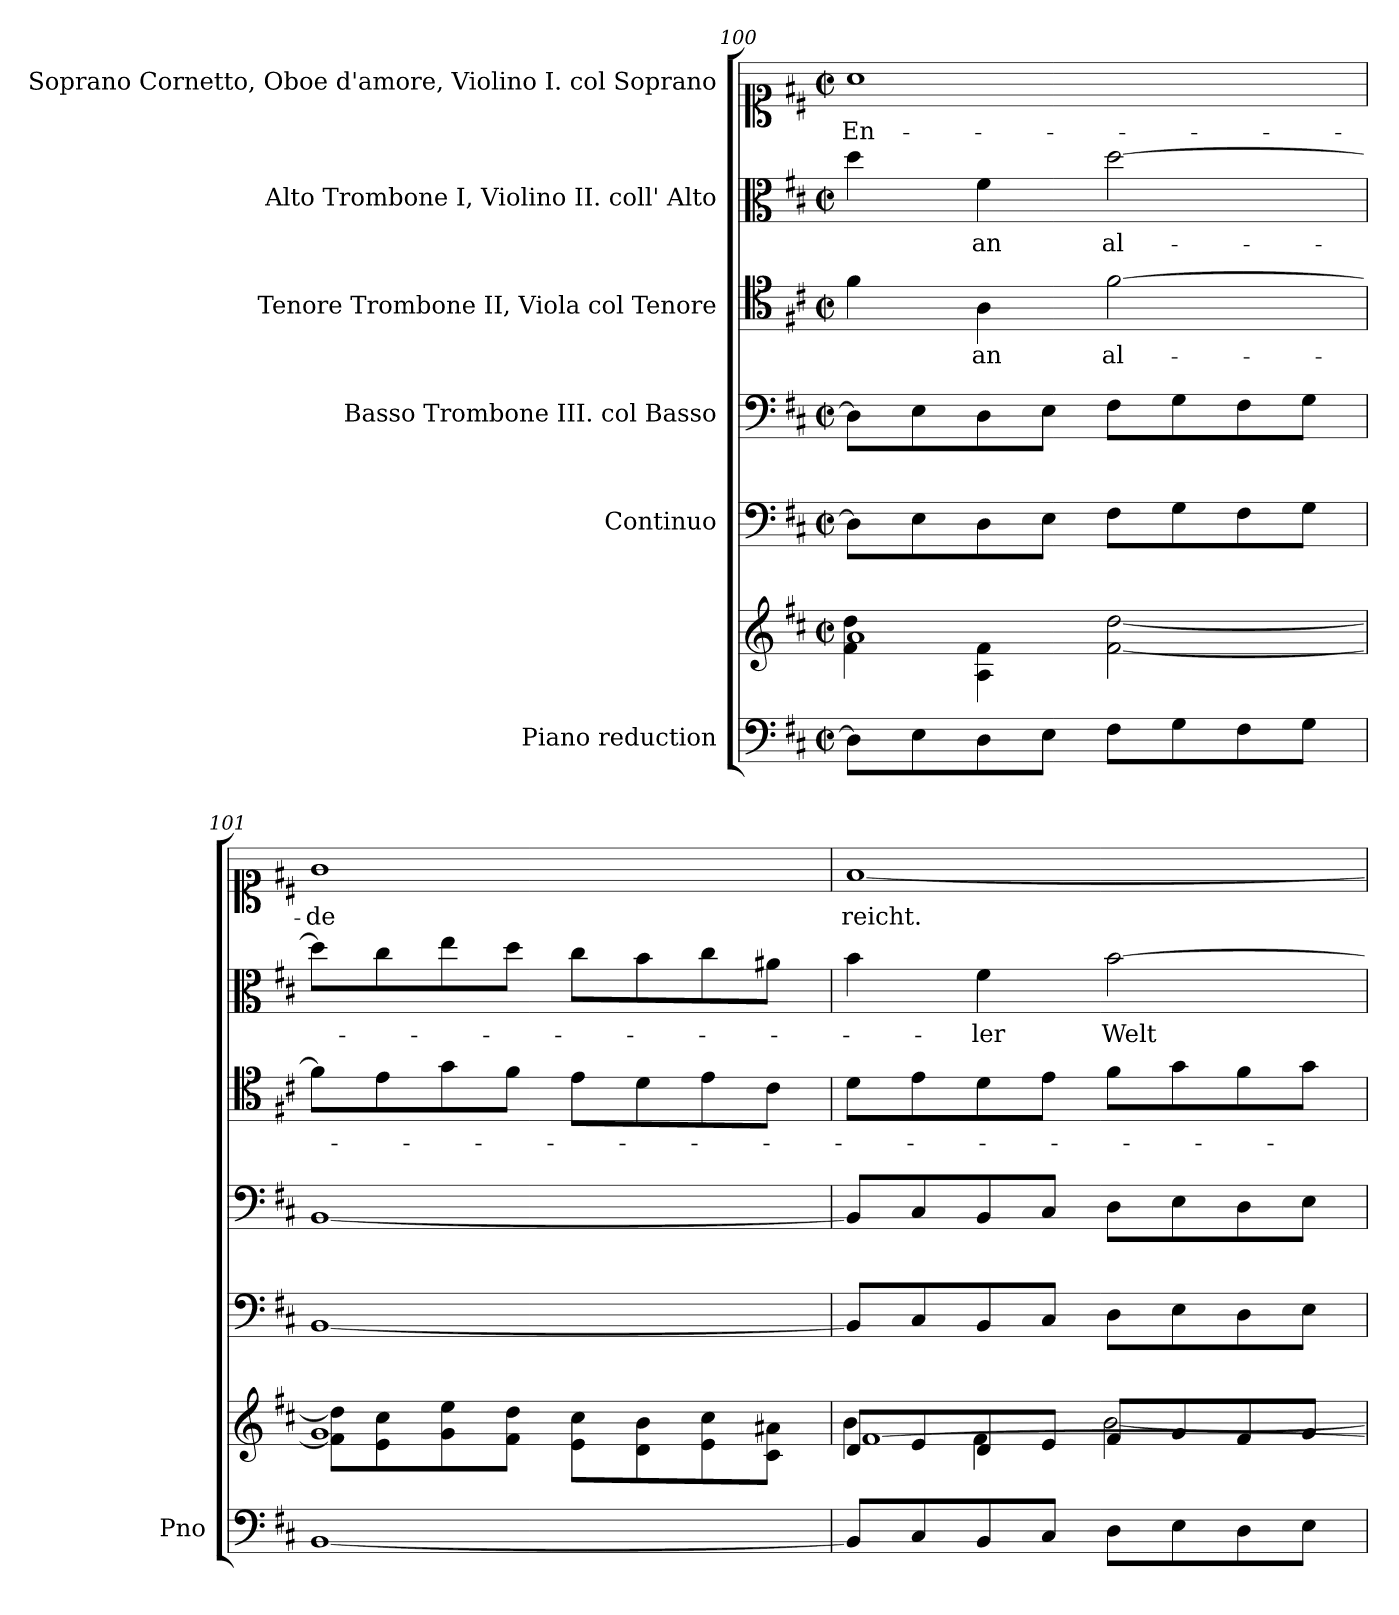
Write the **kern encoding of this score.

**kern	**kern	**kern	**kern	**kern	**text	**kern	**text	**kern	**text
*part6	*part6	*part5	*part4	*part3	*part3	*part2	*part2	*part1	*part1
*staff7	*staff6	*staff5	*staff4	*staff3	*staff3	*staff2	*staff2	*staff1	*staff1
*I"Piano reduction	*	*I"Continuo	*I"Basso  Trombone III. col Basso	*I"Tenore Trombone II, Viola col Tenore	*	*I"Alto Trombone I, Violino II.  coll' Alto	*	*I"Soprano Cornetto, Oboe d'amore, Violino I. col Soprano	*
*I'Pno	*	*	*	*	*	*	*	*	*
*clefF4	*clefG2	*clefF4	*clefF4	*clefC4	*	*clefC3	*	*clefC1	*
*k[f#c#]	*k[f#c#]	*k[f#c#]	*k[f#c#]	*k[f#c#]	*	*k[f#c#]	*	*k[f#c#]	*
*M2/2	*M2/2	*M2/2	*M2/2	*M2/2	*	*M2/2	*	*M2/2	*
*met(c|)	*met(c|)	*met(c|)	*met(c|)	*met(c|)	*	*met(c|)	*	*met(c|)	*
=100	=100	=100	=100	=100	=100	=100	=100	=100	=100
*	*^	*	*	*	*	*	*	*	*
!	!	!	!	!	!	!	!	!	!	!LO:LY:b
8D\L]	1a	4f#\ 4dd\	8D\L]	8D\L]	4f#\	.	4dd\	.	1a	En-
8E\	.	.	8E\	8E\	.	.	.	.	.	.
!	!	!	!	!	!	!LO:LY:b	!	!LO:LY:b	!	!
8D\	.	4A\ 4f#\	8D\	8D\	4A\	an	4f#\	an	.	.
8E\J	.	.	8E\J	8E\J	.	.	.	.	.	.
!	!	!	!	!	!	!LO:LY:b	!	!LO:LY:b	!	!
8F#\L	.	[2f#\ [2dd\	8F#\L	8F#\L	[2f#\	al-	[2dd\	al-	.	.
8G\	.	.	8G\	8G\	.	.	.	.	.	.
8F#\	.	.	8F#\	8F#\	.	.	.	.	.	.
8G\J	.	.	8G\J	8G\J	.	.	.	.	.	.
=101	=101	=101	=101	=101	=101	=101	=101	=101	=101	=101
!	!	!	!	!	!	!	!	!	!	!LO:LY:b
[1BB	1g	8f#\] 8dd\]L	[1BB	[1BB	8f#\L]	.	8dd\L]	.	1g	-de
.	.	8e\ 8cc#\	.	.	8e\	.	8cc#\	.	.	.
.	.	8g\ 8ee\	.	.	8g\	.	8ee\	.	.	.
.	.	8f#\ 8dd\J	.	.	8f#\J	.	8dd\J	.	.	.
.	.	8e\ 8cc#\L	.	.	8e\L	.	8cc#\L	.	.	.
.	.	8d\ 8b\	.	.	8d\	.	8b\	.	.	.
.	.	8e\ 8cc#\	.	.	8e\	.	8cc#\	.	.	.
.	.	8c#\ 8a#X\J	.	.	8c#\J	.	8a#X\J	.	.	.
=102	=102	=102	=102	=102	=102	=102	=102	=102	=102	=102
*	*	*^	*	*	*	*	*	*	*	*
!	!	!	!	!	!	!	!	!	!	!	!LO:LY:b
8BB/L]	8d/L	4b\	[1f#	8BB/L]	8BB/L]	8d\L	.	4b\	.	[1f#	reicht.
8C#/	8e/	.	.	8C#/	8C#/	8e\	.	.	.	.	.
!	!	!	!	!	!	!	!	!	!LO:LY:b	!	!
8BB/	8d/	4f#\	.	8BB/	8BB/	8d\	.	4f#\	-ler	.	.
8C#/J	8e/J	.	.	8C#/J	8C#/J	8e\J	.	.	.	.	.
!	!	!	!	!	!	!	!	!	!LO:LY:b	!	!
8D\L	8f#/L	[2b\	.	8D\L	8D\L	8f#\L	.	[2b\	Welt	.	.
8E\	8g/	.	.	8E\	8E\	8g\	.	.	.	.	.
8D\	8f#/	.	.	8D\	8D\	8f#\	.	.	.	.	.
8E\J	8g/J	.	.	8E\J	8E\J	8g\J	.	.	.	.	.
*	*v	*v	*v	*	*	*	*	*	*	*	*
=	=	=	=	=	=	=	=	=	=
*-	*-	*-	*-	*-	*-	*-	*-	*-	*-
